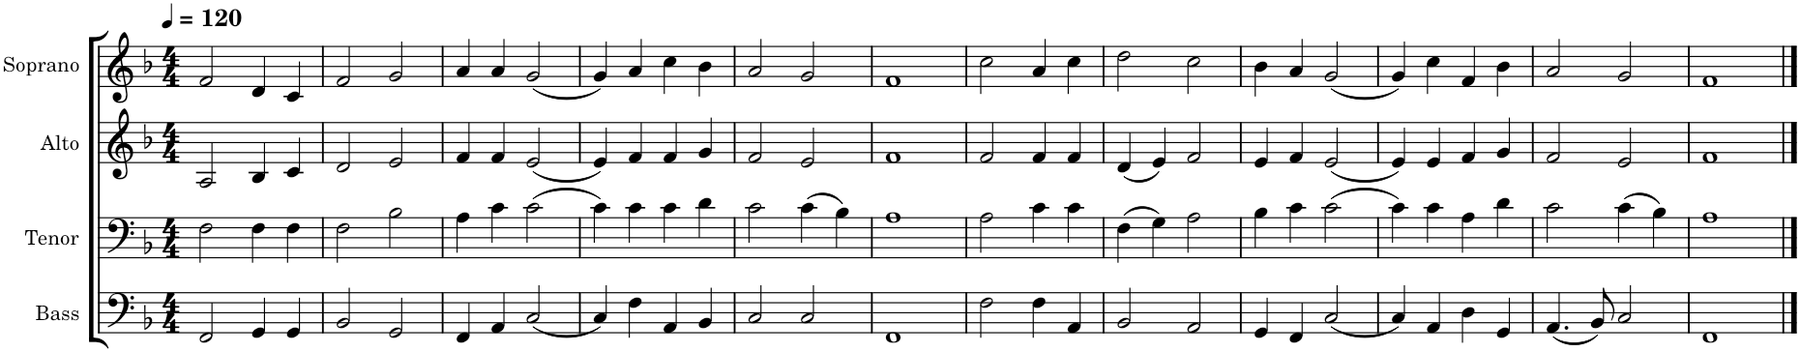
**kern	**kern	**kern	**kern
*part4	*part3	*part2	*part1
*staff4	*staff3	*staff2	*staff1
*I"Bass	*I"Tenor	*I"Alto	*I"Soprano
*I'B.	*I'T.	*I'A.	*I'S.
*clefF4	*clefF4	*clefG2	*clefG2
*k[b-]	*k[b-]	*k[b-]	*k[b-]
*M4/4	*M4/4	*M4/4	*M4/4
*MM120	*MM120	*MM120	*MM120
=1	=1	=1	=1
2FF/	2F\	2A/	2f/
4GG/	4F\	4B-/	4d/
4GG/	4F\	4c/	4c/
=2	=2	=2	=2
2BB-/	2F\	2d/	2f/
2GG/	2B-\	2e/	2g/
=3	=3	=3	=3
4FF/	4A\	4f/	4a/
4AA/	4c\	4f/	4a/
(2C/	(2c\	(2e/	(2g/
=4	=4	=4	=4
4C/)	4c\)	4e/)	4g/)
4F\	4c\	4f/	4a/
4AA/	4c\	4f/	4cc\
4BB-/	4d\	4g/	4b-\
=5	=5	=5	=5
2C/	2c\	2f/	2a/
2C/	(4c\	2e/	2g/
.	4B-\)	.	.
=6	=6	=6	=6
1FF	1A	1f	1f
=7	=7	=7	=7
2F\	2A\	2f/	2cc\
4F\	4c\	4f/	4a/
4AA/	4c\	4f/	4cc\
=8	=8	=8	=8
2BB-/	(4F\	(4d/	2dd\
.	4G\)	4e/)	.
2AA/	2A\	2f/	2cc\
=9	=9	=9	=9
4GG/	4B-\	4e/	4b-\
4FF/	4c\	4f/	4a/
(2C/	(2c\	(2e/	(2g/
=10	=10	=10	=10
4C/)	4c\)	4e/)	4g/)
4AA/	4c\	4e/	4cc\
4D\	4A\	4f/	4f/
4GG/	4d\	4g/	4b-\
=11	=11	=11	=11
(4.AA/	2c\	2f/	2a/
8BB-/)	.	.	.
2C/	(4c\	2e/	2g/
.	4B-\)	.	.
=12	=12	=12	=12
1FF	1A	1f	1f
==	==	==	==
*-	*-	*-	*-
